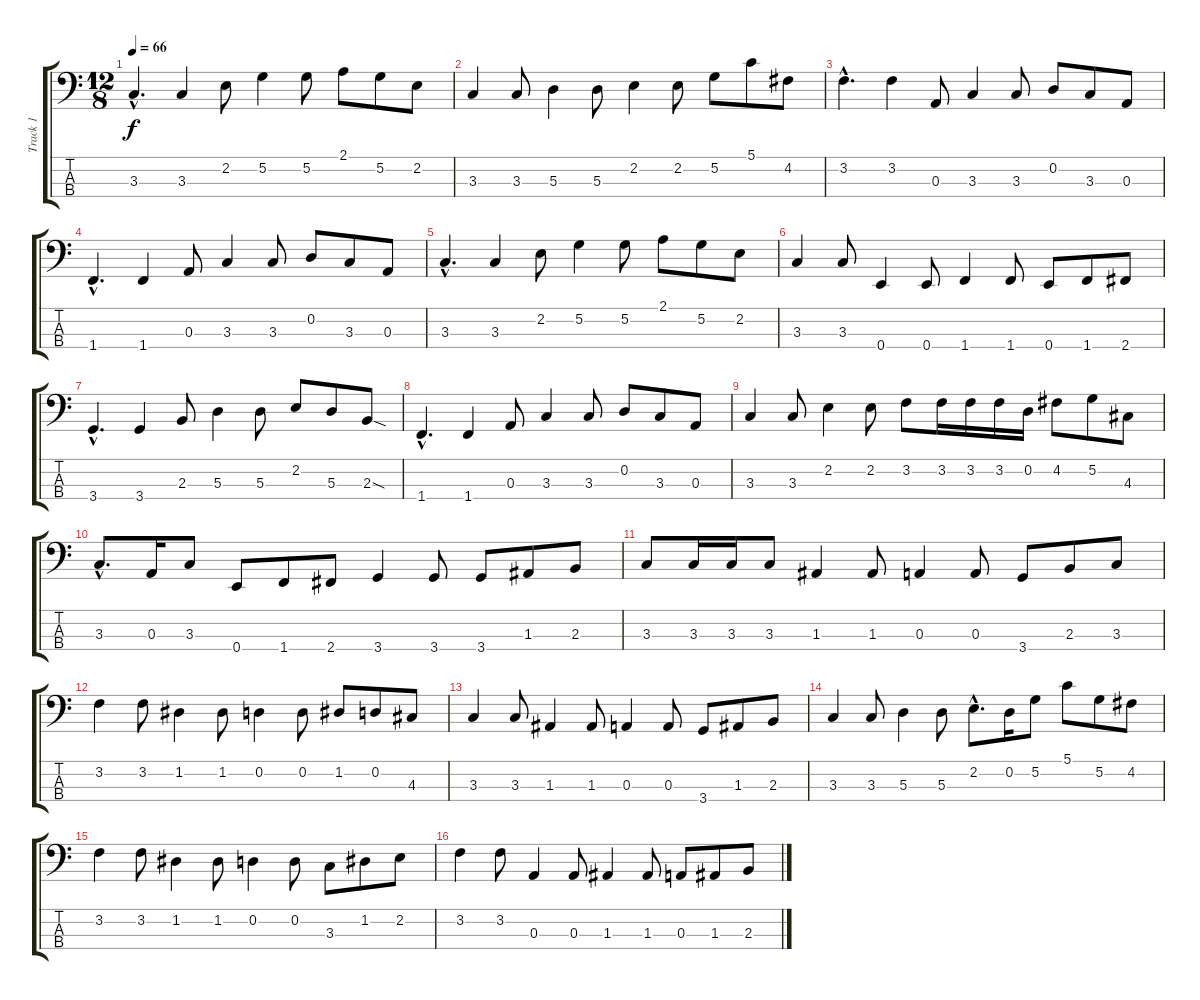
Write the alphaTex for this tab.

\track ("Track 1" "Track 1") {instrument electricbassfinger}
\staff {score tabs}
\tuning (G2 D2 A1 E1) {hide}
\ts (12 8)
\tempo 66
\clef f4
\ks c
3.3{hac}.4{d dy f} 3.3.4 2.2.8 5.2.4 5.2.8 2.1.8 5.2.8 2.2.8 |
3.3.4 3.3.8 5.3.4 5.3.8 2.2.4 2.2.8 5.2.8 5.1.8 4.2.8 |
3.2{hac}.4{d} 3.2.4 0.3.8 3.3.4 3.3.8 0.2.8 3.3.8 0.3.8 |
1.4{hac}.4{d} 1.4.4 0.3.8 3.3.4 3.3.8 0.2.8 3.3.8 0.3.8 |
3.3{hac}.4{d} 3.3.4 2.2.8 5.2.4 5.2.8 2.1.8 5.2.8 2.2.8 |
3.3.4 3.3.8 0.4.4 0.4.8 1.4.4 1.4.8 0.4.8 1.4.8 2.4.8 |
3.4{hac}.4{d} 3.4.4 2.3.8 5.3.4 5.3.8 2.2.8 5.3.8 2.3{sod}.8 |
1.4{hac}.4{d} 1.4.4 0.3.8 3.3.4 3.3.8 0.2.8 3.3.8 0.3.8 |
3.3.4 3.3.8 2.2.4 2.2.8 3.2.8 3.2.16 3.2.16 3.2.16 0.2.16 4.2.8 5.2.8 4.3.8 |
3.3{hac}.8{d} 0.3.16 3.3.8 0.4.8 1.4.8 2.4.8 3.4.4 3.4.8 3.4.8 1.3.8 2.3.8 |
3.3.8 3.3.16 3.3.16 3.3.8 1.3.4 1.3.8 0.3.4 0.3.8 3.4.8 2.3.8 3.3.8 |
3.2.4 3.2.8 1.2.4 1.2.8 0.2.4 0.2.8 1.2.8 0.2.8 4.3.8 |
3.3.4 3.3.8 1.3.4 1.3.8 0.3.4 0.3.8 3.4.8 1.3.8 2.3.8 |
3.3.4 3.3.8 5.3.4 5.3.8 2.2{hac}.8{d} 0.2.16 5.2.8 5.1.8 5.2.8 4.2.8 |
3.2.4 3.2.8 1.2.4 1.2.8 0.2.4 0.2.8 3.3.8 1.2.8 2.2.8 |
3.2.4 3.2.8 0.3.4 0.3.8 1.3.4 1.3.8 0.3.8 1.3.8 2.3.8
